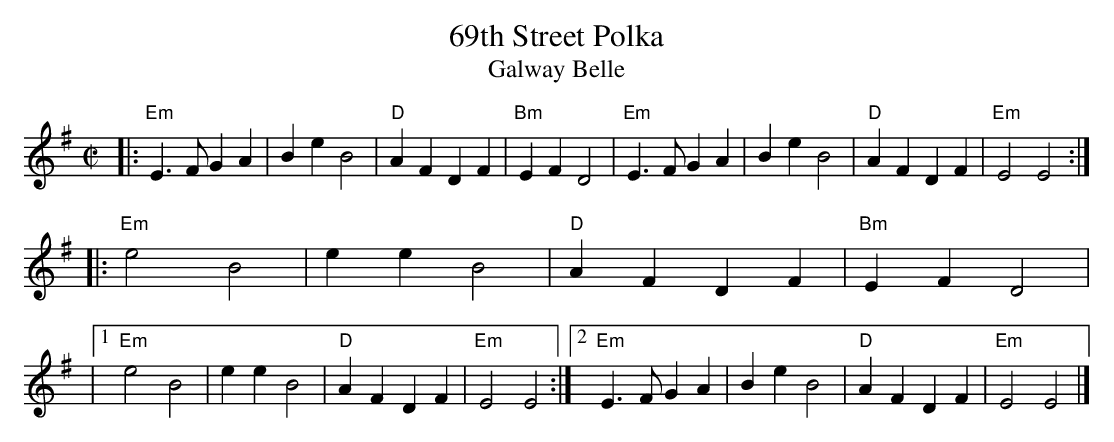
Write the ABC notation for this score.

X:1
T:69th Street Polka
T:Galway Belle
M:C|
L:1/8
K:Em
|: "Em"E2>F2 G2A2 | B2e2 B4 | "D"A2F2 D2F2 | "Bm"E2F2 D4|\
 "Em"E2>F2 G2A2 | B2e2 B4 | "D"A2F2 D2F2 | "Em"E4 E4 :|
|:"Em"e4 B4|e2e2 B4|"D"A2F2 D2F2|"Bm"E2F2 D4|
|1"Em"e4 B4|e2e2 B4|"D"A2F2 D2F2| "Em"E4 E4:|2 "Em"E2>F2 G2A2|B2e2 B4| "D"A2F2D2F2|"Em"E4 E4|]
